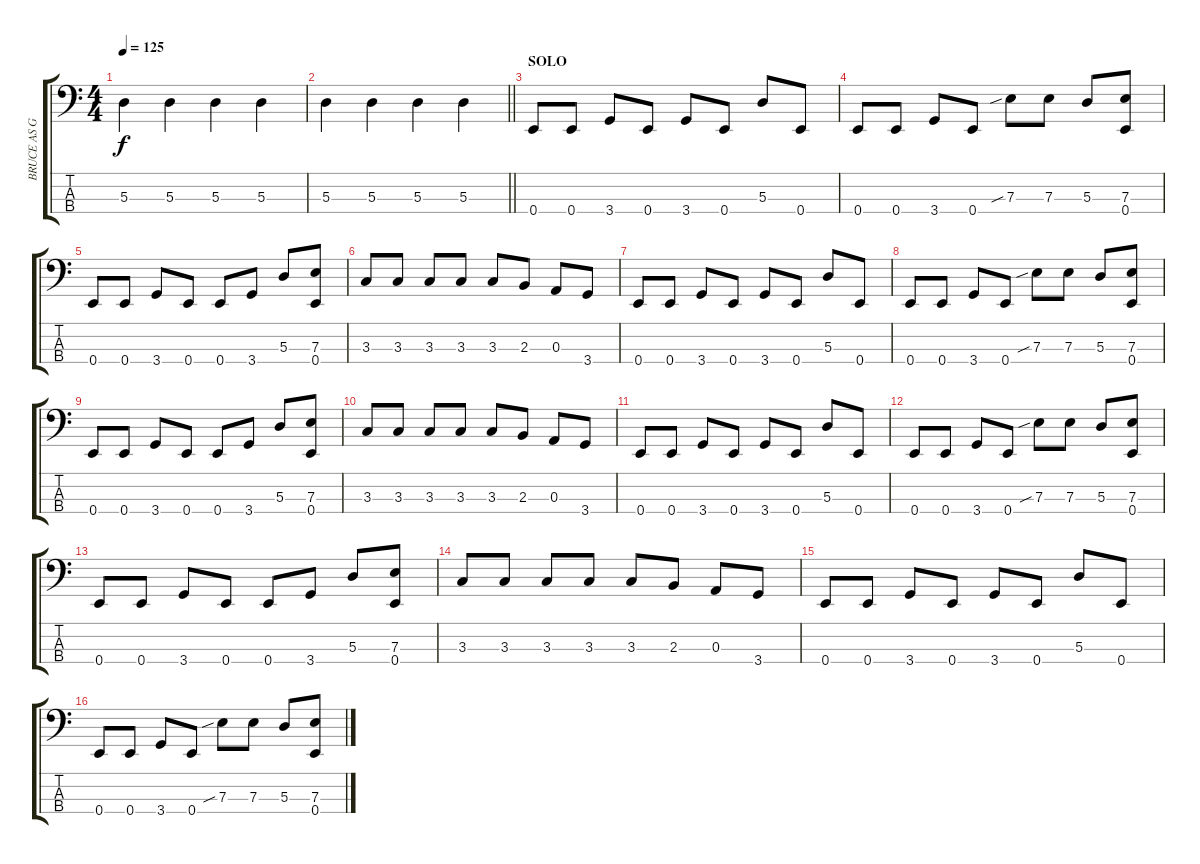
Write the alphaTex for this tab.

\track ("BRUCE AS GENE" "BRUCE AS G") {instrument electricbassfinger}
\staff {score tabs}
\tuning (G2 D2 A1 E1) {hide}
\ts (4 4)
\tempo 125
\clef f4
\ks c
5.3.4{dy f} 5.3.4 5.3.4 5.3.4 |
\barLineRight lightlight
5.3.4 5.3.4 5.3.4 5.3.4 |
\section ("" "SOLO")
0.4.8 0.4.8 3.4.8 0.4.8 3.4.8 0.4.8 5.3.8 0.4.8 |
0.4.8 0.4.8 3.4.8 0.4.8 7.3{sib}.8 7.3.8 5.3.8 (7.3 0.4).8 |
0.4.8 0.4.8 3.4.8 0.4.8 0.4.8 3.4.8 5.3.8 (7.3 0.4).8 |
3.3.8 3.3.8 3.3.8 3.3.8 3.3.8 2.3.8 0.3.8 3.4.8 |
0.4.8 0.4.8 3.4.8 0.4.8 3.4.8 0.4.8 5.3.8 0.4.8 |
0.4.8 0.4.8 3.4.8 0.4.8 7.3{sib}.8 7.3.8 5.3.8 (7.3 0.4).8 |
0.4.8 0.4.8 3.4.8 0.4.8 0.4.8 3.4.8 5.3.8 (7.3 0.4).8 |
3.3.8 3.3.8 3.3.8 3.3.8 3.3.8 2.3.8 0.3.8 3.4.8 |
0.4.8 0.4.8 3.4.8 0.4.8 3.4.8 0.4.8 5.3.8 0.4.8 |
0.4.8 0.4.8 3.4.8 0.4.8 7.3{sib}.8 7.3.8 5.3.8 (7.3 0.4).8 |
0.4.8 0.4.8 3.4.8 0.4.8 0.4.8 3.4.8 5.3.8 (7.3 0.4).8 |
3.3.8 3.3.8 3.3.8 3.3.8 3.3.8 2.3.8 0.3.8 3.4.8 |
0.4.8 0.4.8 3.4.8 0.4.8 3.4.8 0.4.8 5.3.8 0.4.8 |
0.4.8 0.4.8 3.4.8 0.4.8 7.3{sib}.8 7.3.8 5.3.8 (7.3 0.4).8
